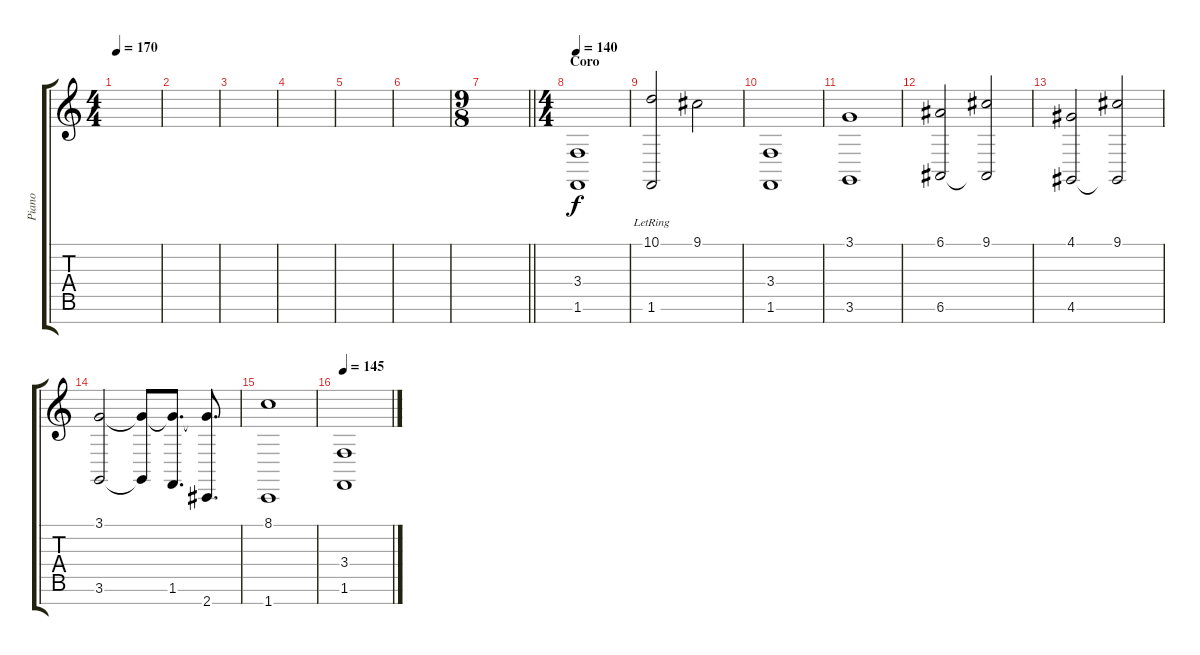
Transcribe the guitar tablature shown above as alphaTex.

\track ("Piano" "Piano") {instrument acousticgrandpiano}
\staff {score tabs}
\tuning (E4 B3 G3 D3 A2 E2 B1) {hide}
\ts (4 4)
\tempo 170
\clef g2
\ks c
|
|
|
|
|
|
\ts (9 8)
\barLineRight lightlight
|
\ts (4 4)
\section ("" "Coro")
\tempo 140
(3.4 1.6).1 |
(10.1 1.6{lr}).2 9.1.2 |
(3.4 1.6).1 |
(3.1 3.6).1 |
(6.1 6.6).2 (9.1 6.6{t}).2 |
(4.1 4.6).2 (9.1 4.6{t}).2 |
(3.1 3.6).2 (3.1{t} 3.6{t}).8 (3.1{t} 1.6).8{d} (3.1{t} 2.7).8{d} |
(8.1 1.7).1 |
\tempo 145
(3.4 1.6).1
